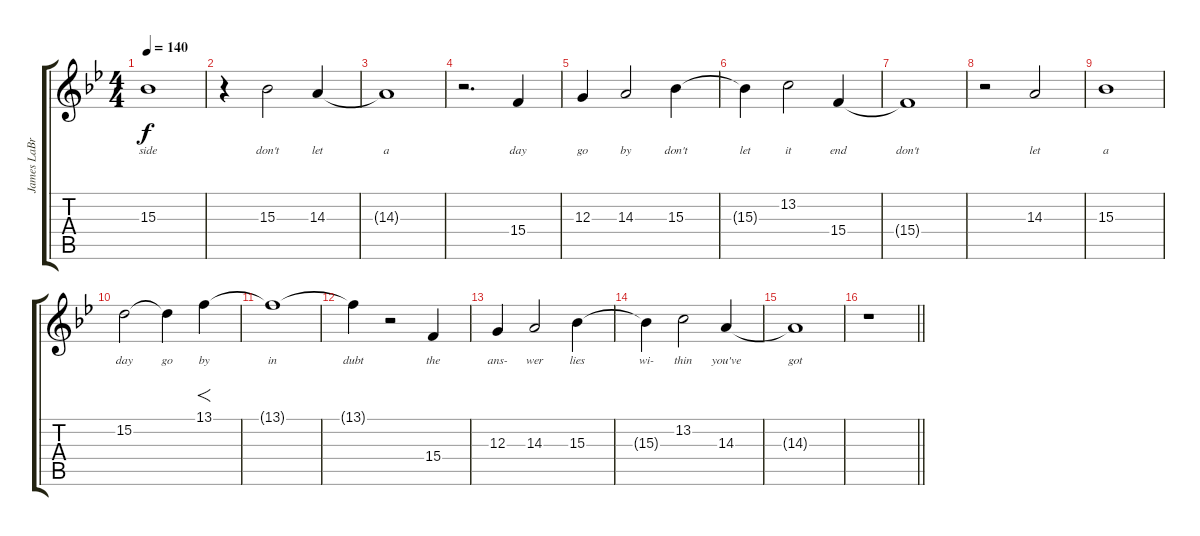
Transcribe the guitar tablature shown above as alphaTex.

\track ("James LaBrie (Lyrics)" "James LaBr") {instrument flute}
\staff {score tabs}
\tuning (E4 B3 G3 D3 A2 E2) {hide}
\ts (4 4)
\tempo 140
\clef g2
\ks bb
15.3.1{lyrics (0 "side") lyrics (1 "") lyrics (2 "") lyrics (3 "") lyrics (4 "") dy f} |
r.4 15.3.2{lyrics (0 "don't") lyrics (1 "") lyrics (2 "") lyrics (3 "") lyrics (4 "")} 14.3.4{lyrics (0 "let") lyrics (1 "") lyrics (2 "") lyrics (3 "") lyrics (4 "")} |
14.3{t}.1{lyrics (0 "a") lyrics (1 "") lyrics (2 "") lyrics (3 "") lyrics (4 "")} |
r.2{d} 15.4.4{lyrics (0 "day") lyrics (1 "") lyrics (2 "") lyrics (3 "") lyrics (4 "")} |
12.3.4{lyrics (0 "go") lyrics (1 "") lyrics (2 "") lyrics (3 "") lyrics (4 "")} 14.3.2{lyrics (0 "by") lyrics (1 "") lyrics (2 "") lyrics (3 "") lyrics (4 "")} 15.3.4{lyrics (0 "don't") lyrics (1 "") lyrics (2 "") lyrics (3 "") lyrics (4 "")} |
15.3{t}.4{lyrics (0 "let") lyrics (1 "") lyrics (2 "") lyrics (3 "") lyrics (4 "")} 13.2.2{lyrics (0 "it") lyrics (1 "") lyrics (2 "") lyrics (3 "") lyrics (4 "")} 15.4.4{lyrics (0 "end") lyrics (1 "") lyrics (2 "") lyrics (3 "") lyrics (4 "")} |
15.4{t}.1{lyrics (0 "don't") lyrics (1 "") lyrics (2 "") lyrics (3 "") lyrics (4 "")} |
r.2 14.3.2{lyrics (0 "let") lyrics (1 "") lyrics (2 "") lyrics (3 "") lyrics (4 "")} |
15.3.1{lyrics (0 "a") lyrics (1 "") lyrics (2 "") lyrics (3 "") lyrics (4 "")} |
15.2.2{lyrics (0 "day") lyrics (1 "") lyrics (2 "") lyrics (3 "") lyrics (4 "")} 15.2{t}.4{lyrics (0 "go") lyrics (1 "") lyrics (2 "") lyrics (3 "") lyrics (4 "")} 13.1.4{f lyrics (0 "by") lyrics (1 "") lyrics (2 "") lyrics (3 "") lyrics (4 "")} |
13.1{t}.1{lyrics (0 "in") lyrics (1 "") lyrics (2 "") lyrics (3 "") lyrics (4 "")} |
13.1{t}.4{lyrics (0 "dubt") lyrics (1 "") lyrics (2 "") lyrics (3 "") lyrics (4 "")} r.2 15.4.4{lyrics (0 "the") lyrics (1 "") lyrics (2 "") lyrics (3 "") lyrics (4 "")} |
12.3.4{lyrics (0 "ans-") lyrics (1 "") lyrics (2 "") lyrics (3 "") lyrics (4 "")} 14.3.2{lyrics (0 "wer") lyrics (1 "") lyrics (2 "") lyrics (3 "") lyrics (4 "")} 15.3.4{lyrics (0 "lies") lyrics (1 "") lyrics (2 "") lyrics (3 "") lyrics (4 "")} |
15.3{t}.4{lyrics (0 "wi-") lyrics (1 "") lyrics (2 "") lyrics (3 "") lyrics (4 "")} 13.2.2{lyrics (0 "thin") lyrics (1 "") lyrics (2 "") lyrics (3 "") lyrics (4 "")} 14.3.4{lyrics (0 "you've") lyrics (1 "") lyrics (2 "") lyrics (3 "") lyrics (4 "")} |
14.3{t}.1{lyrics (0 "got") lyrics (1 "") lyrics (2 "") lyrics (3 "") lyrics (4 "")} |
\barLineRight lightlight
r.1
